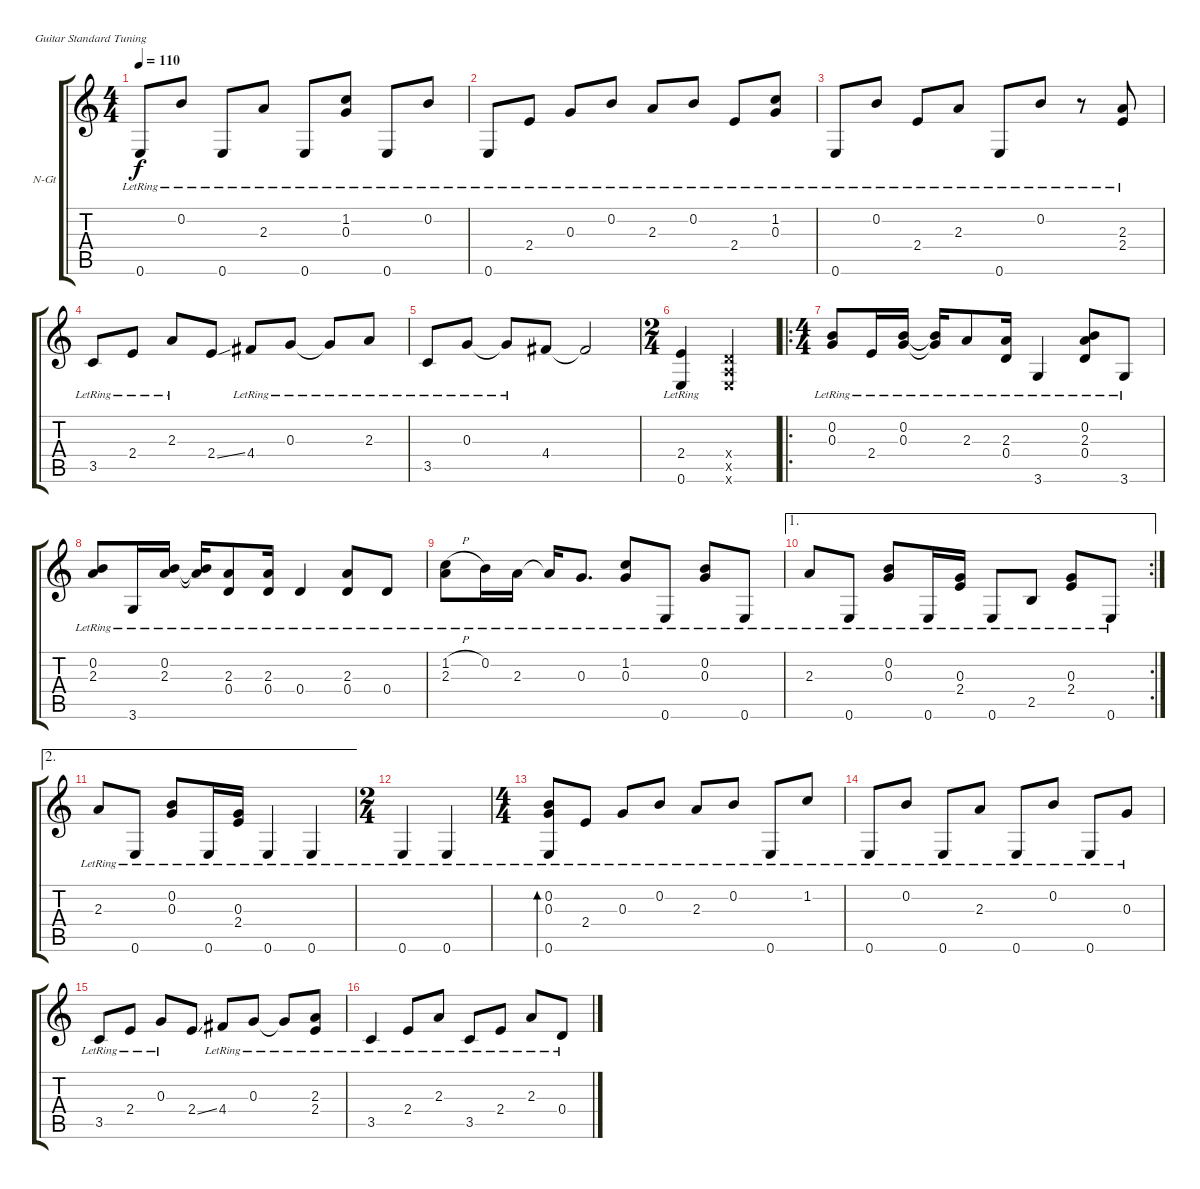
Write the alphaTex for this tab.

\bracketExtendMode groupsimilarinstruments
\firstSystemTrackNameOrientation horizontal
\otherSystemsTrackNameOrientation horizontal
\track ("Guitare" "N-Gt") {instrument acousticguitarnylon}
\staff {score tabs}
\tuning (E4 B3 G3 D3 A2 E2)
\ts (4 4)
\tempo 110
\clef g2
\ks c
0.6{lr}.8{dy f} 0.2{lr}.8 0.6{lr}.8 2.3{lr}.8 0.6{lr}.8 (1.2{lr} 0.3{lr}).8 0.6{lr}.8 0.2{lr}.8 |
0.6{lr}.8 2.4{lr}.8 0.3{lr}.8 0.2{lr}.8 2.3{lr}.8 0.2{lr}.8 2.4{lr}.8 (1.2{lr} 0.3{lr}).8 |
0.6{lr}.8 0.2{lr}.8 2.4{lr}.8 2.3{lr}.8 0.6{lr}.8 0.2{lr}.8 r.8 (2.3{lr} 2.4{lr}).8 |
3.5{lr}.8 2.4{lr}.8 2.3{lr}.8 2.4{ss}.8 4.4{lr}.8 0.3{lr}.8 0.3{lr t}.8 2.3{lr}.8 |
3.5{lr}.8 0.3{lr}.8 0.3{lr t}.8 4.4.8 4.4{t}.2 |
\ts (2 4)
(2.4{lr} 0.6{lr}).4 (0.4{x} 0.5{x} 0.6{x}).4 |
\ro
\ts (4 4)
(0.2{lr} 0.3{lr}).8 2.4{lr}.16 (0.2{lr} 0.3{lr}).16 (0.2{lr t} 0.3{lr t}).16 2.3{lr}.8 (2.3{lr} 0.4{lr}).16 3.6{lr}.4 (0.2{lr} 2.3{lr} 0.4{lr}).8 3.6{lr}.8 |
(0.2{lr} 2.3{lr}).8 3.6{lr}.16 (0.2{lr} 2.3{lr}).16 (0.2{lr t} 2.3{lr t}).16 (2.3{lr} 0.4{lr}).8 (2.3{lr} 0.4{lr}).16 0.4{lr}.4 (2.3{lr} 0.4{lr}).8 0.4{lr}.8 |
(1.2{h} 2.3{lr}).8 0.2{lr}.16 2.3{lr}.16 2.3{lr t}.16 0.3{lr}.8{d} (1.2{lr} 0.3{lr}).8 0.6{lr}.8 (0.2{lr} 0.3{lr}).8 0.6{lr}.8 |
\ae 1
\rc 2
2.3{lr}.8 0.6{lr}.8 (0.2{lr} 0.3{lr}).8 0.6{lr}.16 (0.3{lr} 2.4{lr}).16 0.6{lr}.8 2.5{lr}.8 (0.3{lr} 2.4{lr}).8 0.6{lr}.8 |
\ae 2
2.3{lr}.8 0.6{lr}.8 (0.2{lr} 0.3{lr}).8 0.6{lr}.16 (0.3{lr} 2.4{lr}).16 0.6{lr}.4 0.6{lr}.4 |
\ts (2 4)
0.6{lr}.4 0.6{lr}.4 |
\ts (4 4)
(0.2{lr} 0.3{lr} 0.6{lr}).8{bd 60} 2.4{lr}.8 0.3{lr}.8 0.2{lr}.8 2.3{lr}.8 0.2{lr}.8 0.6{lr}.8 1.2{lr}.8 |
0.6{lr}.8 0.2{lr}.8 0.6{lr}.8 2.3{lr}.8 0.6{lr}.8 0.2{lr}.8 0.6{lr}.8 0.3{lr}.8 |
3.5{lr}.8 2.4{lr}.8 0.3{lr}.8 2.4{ss}.8 4.4{lr}.8 0.3{lr}.8 0.3{lr t}.8 (2.3{lr} 2.4{lr}).8 |
3.5{lr}.4 2.4{lr}.8 2.3{lr}.8 3.5{lr}.8 2.4{lr}.8 2.3{lr}.8 0.4{lr}.8
